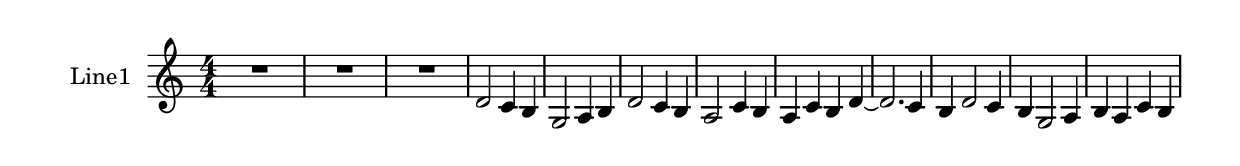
% 2016-08-31 22:58

\version "2.18.2"
\language "english"

\header {}

\layout {}

\paper {}

\score {
    \new Score <<
        \context Staff = "line1" {
            \set Staff.instrumentName = \markup { Line1 }
            \set Staff.shortInstrumentName = \markup { Line1 }
            {
                \numericTimeSignature
                \time 4/4
                \bar "||"
                \accidentalStyle modern-cautionary
                R\breve.
                d'2
                c'4
                b4
                g2
                a4
                b4
                d'2
                c'4
                b4
                a2
                c'4
                b4
                a4
                c'4
                b4
                d'4 ~
                d'2.
                c'4
                b4
                d'2
                c'4
                b4
                g2
                a4
                b4
                a4
                c'4
                b4
            }
        }
    >>
}